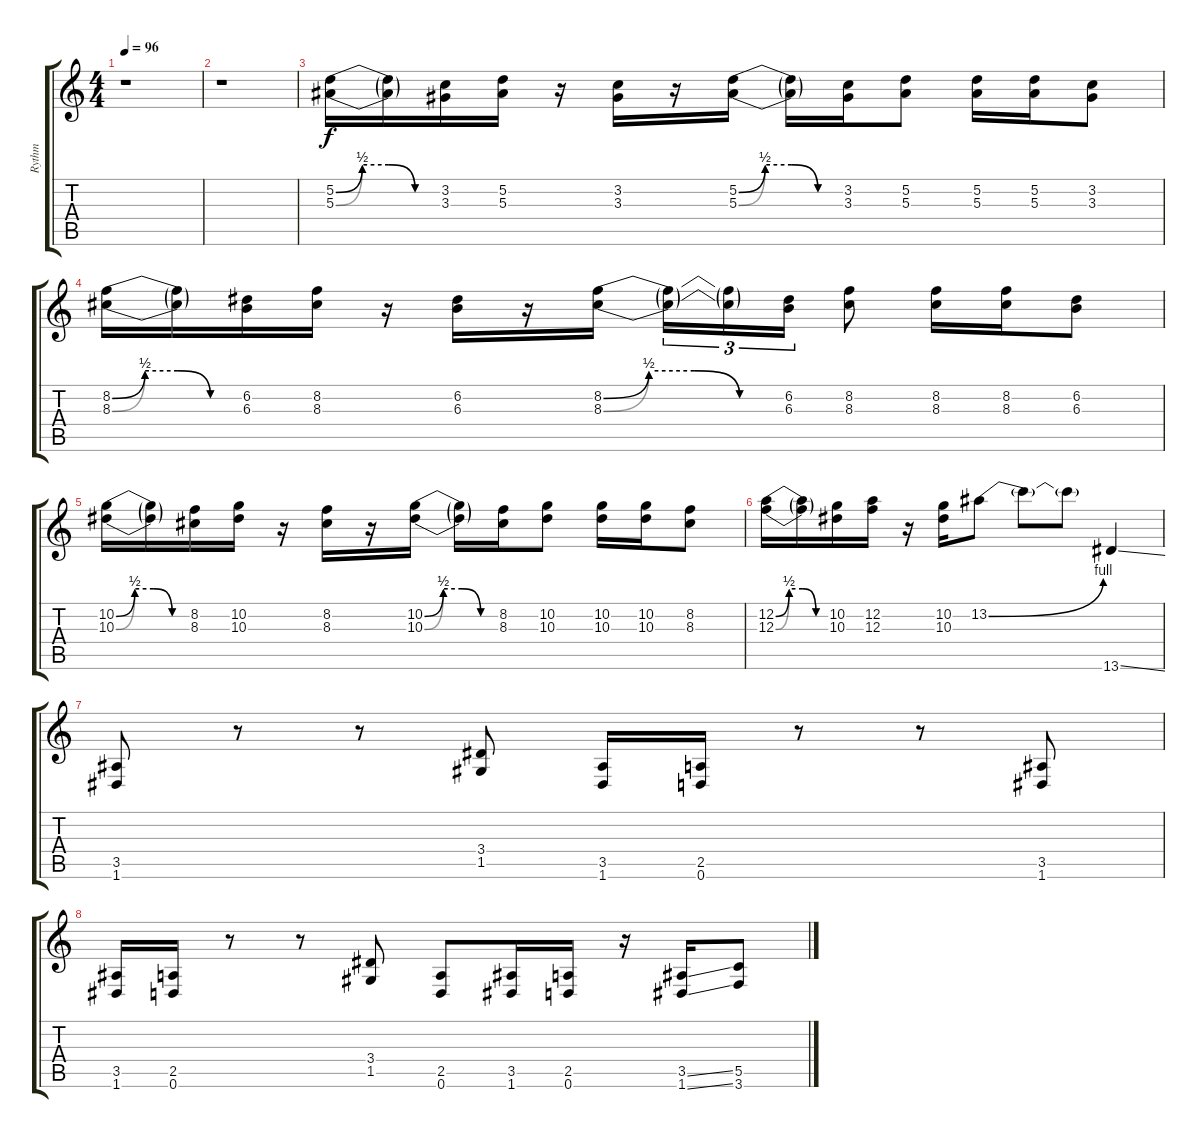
\track ("Rythm" "Rythm") {instrument distortionguitar}
\staff {score tabs}
\tuning (D4 A3 F3 C3 G2 D2) {hide}
\ts (4 4)
\tempo 96
\clef g2
\ks c
r.1{dy f} |
r.1 |
(5.2{be (custom 0 0 15 2 30 2 45 0 60 0)} 5.3{be (custom 0 0 15 2 30 2 45 0 60 0)}).16 (5.2{t} 5.3{t}).16 (3.2 3.3).16 (5.2 5.3).16 r.16 (3.2 3.3).16 r.16 (5.2{be (custom 0 0 15 2 30 2 45 0 60 0)} 5.3{be (custom 0 0 15 2 30 2 45 0 60 0)}).16 (5.2{t} 5.3{t}).16 (3.2 3.3).16 (5.2 5.3).8 (5.2 5.3).16 (5.2 5.3).16 (3.2 3.3).8 |
(8.2{be (custom 0 0 15 2 30 2 45 0 60 0)} 8.3{be (custom 0 0 15 2 30 2 45 0 60 0)}).16 (8.2{t} 8.3{t}).16 (6.2 6.3).16 (8.2 8.3).16 r.16 (6.2 6.3).16 r.16 (8.2{be (custom 0 0 15 2 30 2 45 0 60 0)} 8.3{be (custom 0 0 15 2 30 2 45 0 60 0)}).16 (8.2{t} 8.3{t}).16{tu (3 2)} (8.2{t} 8.3{t}).16{tu (3 2)} (6.2 6.3).16{tu (3 2)} (8.2 8.3).8 (8.2 8.3).16 (8.2 8.3).16 (6.2 6.3).8 |
(10.2{be (custom 0 0 15 2 30 2 45 0 60 0)} 10.3{be (custom 0 0 15 2 30 2 45 0 60 0)}).16 (10.2{t} 10.3{t}).16 (8.2 8.3).16 (10.2 10.3).16 r.16 (8.2 8.3).16 r.16 (10.2{be (custom 0 0 15 2 30 2 45 0 60 0)} 10.3{be (custom 0 0 15 2 30 2 45 0 60 0)}).16 (10.2{t} 10.3{t}).16 (8.2 8.3).16 (10.2 10.3).8 (10.2 10.3).16 (10.2 10.3).16 (8.2 8.3).8 |
(12.2{be (custom 0 0 15 2 30 2 45 0 60 0)} 12.3{be (custom 0 0 15 2 30 2 45 0 60 0)}).16 (12.2{t} 12.3{t}).16 (10.2 10.3).16 (12.2 12.3).16 r.16 (10.2 10.3).16 13.2{be (bend 0 0 60 4)}.8 13.2{t}.8 13.2{t}.8 13.6{ss}.4 |
(3.5 1.6).8 r.8 r.8 (3.4 1.5).8 (3.5 1.6).16 (2.5 0.6).16 r.8 r.8 (3.5 1.6).8 |
(3.5 1.6).16 (2.5 0.6).16 r.8 r.8 (3.4 1.5).8 (2.5 0.6).8 (3.5 1.6).16 (2.5 0.6).16 r.16 (3.5{ss} 1.6{ss}).16 (5.5 3.6).8
